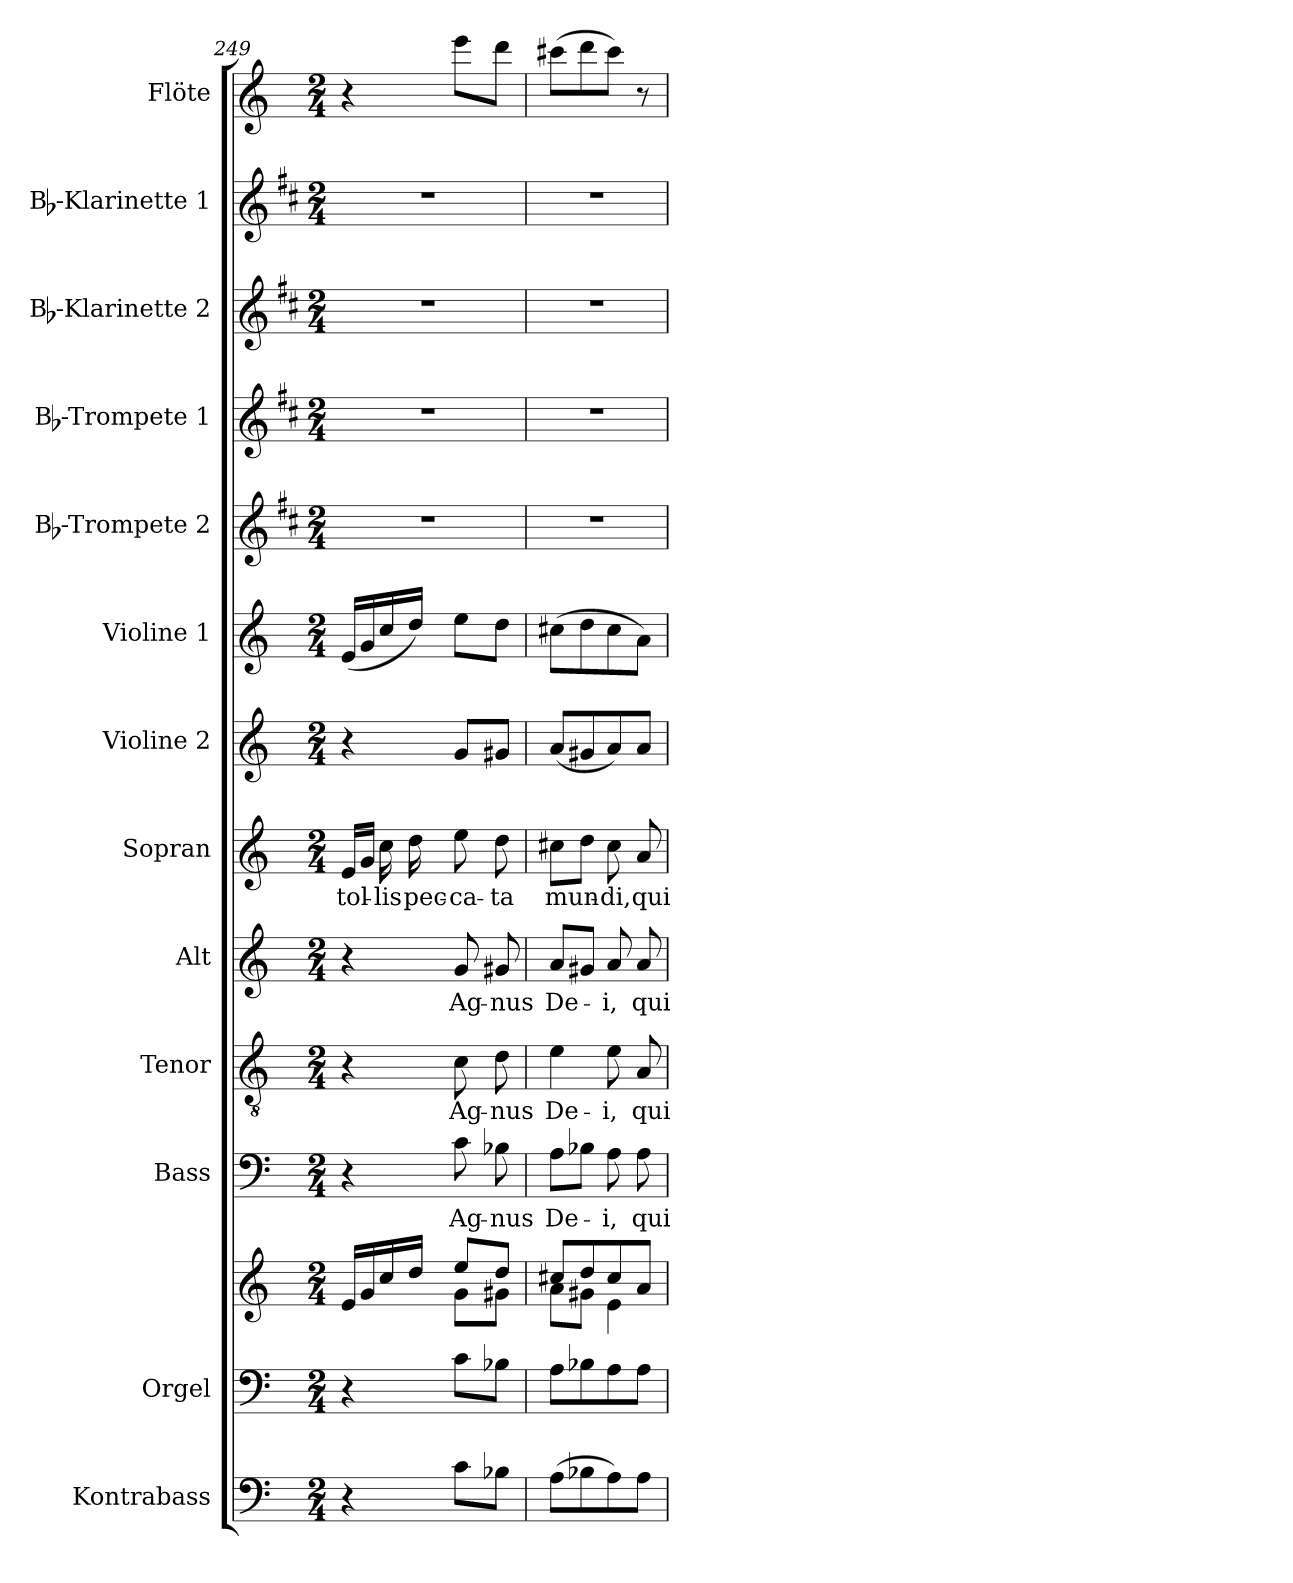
**kern	**kern	**kern	**kern	**text	**kern	**text	**kern	**text	**kern	**text	**kern	**kern	**kern	**kern	**kern	**kern	**kern
*part13	*part12	*part12	*part11	*part11	*part10	*part10	*part9	*part9	*part8	*part8	*part7	*part6	*part5	*part4	*part3	*part2	*part1
*staff14	*staff13	*staff12	*staff11	*staff11	*staff10	*staff10	*staff9	*staff9	*staff8	*staff8	*staff7	*staff6	*staff5	*staff4	*staff3	*staff2	*staff1
*I"Kontrabass	*I"Orgel	*	*I"Bass	*	*I"Tenor	*	*I"Alt	*	*I"Sopran	*	*I"Violine 2	*I"Violine 1	*I"Bb-Trompete 2	*I"Bb-Trompete 1	*I"Bb-Klarinette 2	*I"Bb-Klarinette 1	*I"Flöte
*I'Kb.	*I'Org.	*	*I'B.	*	*I'T.	*	*I'A.	*	*I'S.	*	*I'Vl. 2	*I'Vl. 1	*I'Bb Trp. 2	*I'Bb Trp. 1	*I'Bb Kl. 2	*I'Bb Kl. 1	*I'Fl.
*clefF4	*clefF4	*clefG2	*clefF4	*	*clefGv2	*	*clefG2	*	*clefG2	*	*clefG2	*clefG2	*clefG2	*clefG2	*clefG2	*clefG2	*clefG2
*ITrd7c12	*	*	*	*	*	*	*	*	*	*	*	*	*ITrd1c2	*ITrd1c2	*ITrd1c2	*ITrd1c2	*
*k[]	*k[]	*k[]	*k[]	*	*k[]	*	*k[]	*	*k[]	*	*k[]	*k[]	*k[]	*k[]	*k[]	*k[]	*k[]
*C:	*C:	*C:	*C:	*	*C:	*	*C:	*	*C:	*	*C:	*C:	*C:	*C:	*C:	*C:	*C:
*M2/4	*M2/4	*M2/4	*M2/4	*	*M2/4	*	*M2/4	*	*M2/4	*	*M2/4	*M2/4	*M2/4	*M2/4	*M2/4	*M2/4	*M2/4
=249	=249	=249	=249	=249	=249	=249	=249	=249	=249	=249	=249	=249	=249	=249	=249	=249	=249
*	*	*^	*	*	*	*	*	*	*	*	*	*	*	*	*	*	*
!	!	!	!	!	!	!	!	!	!	!	!LO:LY:b	!	!	!	!	!	!	!
4r	4r	16e/LL	4ryy	4r	.	4r	.	4r	.	16e/LL	tol-	4r	(<16e/LL	2r	2r	2r	2r	4r
.	.	16g/	.	.	.	.	.	.	.	16g/JJ	.	.	16g/	.	.	.	.	.
!	!	!	!	!	!	!	!	!	!	!	!LO:LY:b	!	!	!	!	!	!	!
.	.	16cc/	.	.	.	.	.	.	.	16cc\	-lis	.	16cc/	.	.	.	.	.
!	!	!	!	!	!	!	!	!	!	!	!LO:LY:b	!	!	!	!	!	!	!
.	.	16dd/JJ	.	.	.	.	.	.	.	16dd\	pec-	.	16dd/JJ)	.	.	.	.	.
!	!	!	!	!	!LO:LY:b	!	!LO:LY:b	!	!LO:LY:b	!	!LO:LY:b	!	!	!	!	!	!	!
8C\L	8c\L	8ee/L	8g\L	8c\	Ag-	8c\	Ag-	8g/	Ag-	8ee\	-ca-	8g/L	8ee\L	.	.	.	.	8eee\L
!	!	!	!	!	!LO:LY:b	!	!LO:LY:b	!	!LO:LY:b	!	!LO:LY:b	!	!	!	!	!	!	!
8BB-X\J	8B-X\J	8dd/J	8g#X\J	8B-X\	-nus	8d\	-nus	8g#X/	-nus	8dd\	-ta	8g#X/J	8dd\J	.	.	.	.	8ddd\J
=250	=250	=250	=250	=250	=250	=250	=250	=250	=250	=250	=250	=250	=250	=250	=250	=250	=250	=250
!	!	!	!	!	!LO:LY:b	!	!LO:LY:b	!	!LO:LY:b	!	!LO:LY:b	!	!	!	!	!	!	!
(>8AA\L	8A\L	8cc#X/L	8a\L	8A\L	De-	4e\	De-	8a/L	De-	8cc#X\L	mun-	(<8a/L	(>8cc#X\L	2r	2r	2r	2r	(>8ccc#X\L
8BB-X\	8B-X\	8dd/	8g#X\J	8B-X\J	.	.	.	8g#X/J	.	8dd\J	.	8g#X/	8dd\	.	.	.	.	8ddd\
!	!	!	!	!	!LO:LY:b	!	!LO:LY:b	!	!LO:LY:b	!	!LO:LY:b	!	!	!	!	!	!	!
8AA\)	8A\	8cc#/	4e\	8A\	-i,	8e\	-i,	8a/	-i,	8cc#\	-di,	8a/)	8cc#\	.	.	.	.	8ccc#\J)
!	!	!	!	!	!LO:LY:b	!	!LO:LY:b	!	!LO:LY:b	!	!LO:LY:b	!	!	!	!	!	!	!
8AA\J	8A\J	8a/J	.	8A\	qui	8A/	qui	8a/	qui	8a/	qui	8a/J	8a\J)	.	.	.	.	8r
*	*	*v	*v	*	*	*	*	*	*	*	*	*	*	*	*	*	*	*
=	=	=	=	=	=	=	=	=	=	=	=	=	=	=	=	=	=
*-	*-	*-	*-	*-	*-	*-	*-	*-	*-	*-	*-	*-	*-	*-	*-	*-	*-
